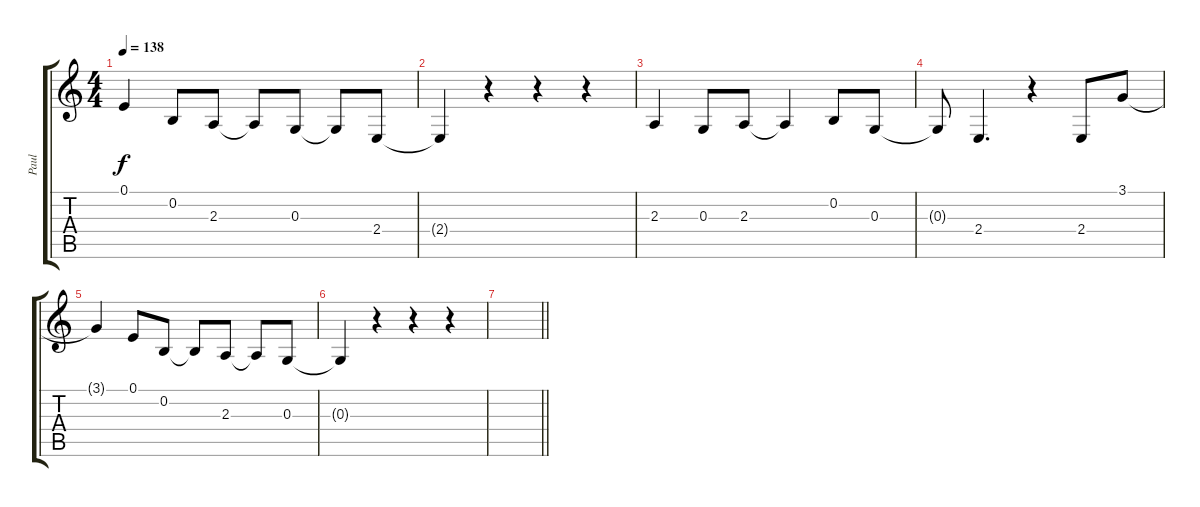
\track ("Paul" "Paul") {instrument altosax}
\staff {score tabs}
\tuning (E4 B3 G3 D3 A2 E2) {hide}
\ts (4 4)
\tempo 138
\clef g2
\ks c
0.1{t}.4{dy f} 0.2.8 2.3.8 2.3{t}.8 0.3.8 0.3{t}.8 2.4.8 |
2.4{t}.4 r.4 r.4 r.4 |
2.3.4 0.3.8 2.3.8 2.3{t}.4 0.2.8 0.3.8 |
0.3{t}.8 2.4.4{d} r.4 2.4.8 3.1.8 |
3.1{t}.4 0.1.8 0.2.8 0.2{t}.8 2.3.8 2.3{t}.8 0.3.8 |
0.3{t}.4 r.4 r.4 r.4 |
\barLineRight lightlight
